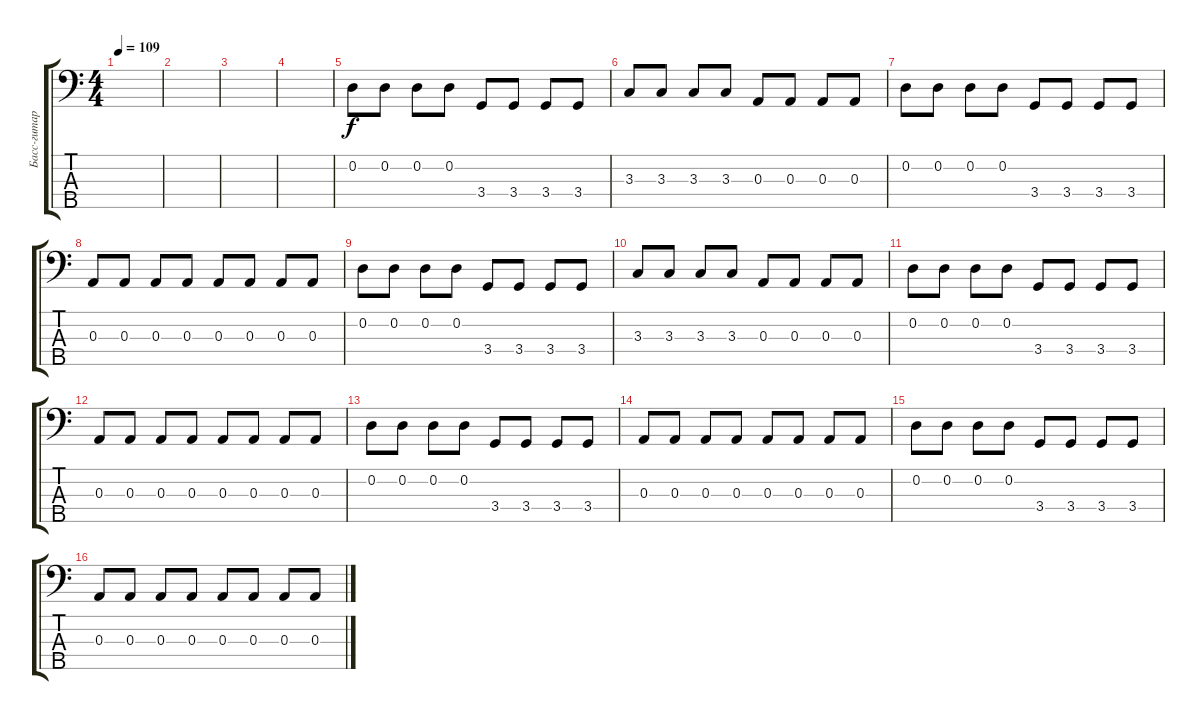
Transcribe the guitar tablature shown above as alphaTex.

\track ("Басс-гитара" "Басс-гитар") {instrument slapbass1}
\staff {score tabs}
\tuning (G2 D2 A1 E1 B0) {hide}
\ts (4 4)
\tempo 109
\clef f4
\ks c
|
|
|
|
0.2.8 0.2.8 0.2.8 0.2.8 3.4.8 3.4.8 3.4.8 3.4.8 |
3.3.8 3.3.8 3.3.8 3.3.8 0.3.8 0.3.8 0.3.8 0.3.8 |
0.2.8 0.2.8 0.2.8 0.2.8 3.4.8 3.4.8 3.4.8 3.4.8 |
0.3.8 0.3.8 0.3.8 0.3.8 0.3.8 0.3.8 0.3.8 0.3.8 |
0.2.8 0.2.8 0.2.8 0.2.8 3.4.8 3.4.8 3.4.8 3.4.8 |
3.3.8 3.3.8 3.3.8 3.3.8 0.3.8 0.3.8 0.3.8 0.3.8 |
0.2.8 0.2.8 0.2.8 0.2.8 3.4.8 3.4.8 3.4.8 3.4.8 |
0.3.8 0.3.8 0.3.8 0.3.8 0.3.8 0.3.8 0.3.8 0.3.8 |
0.2.8 0.2.8 0.2.8 0.2.8 3.4.8 3.4.8 3.4.8 3.4.8 |
0.3.8 0.3.8 0.3.8 0.3.8 0.3.8 0.3.8 0.3.8 0.3.8 |
0.2.8 0.2.8 0.2.8 0.2.8 3.4.8 3.4.8 3.4.8 3.4.8 |
0.3.8 0.3.8 0.3.8 0.3.8 0.3.8 0.3.8 0.3.8 0.3.8
